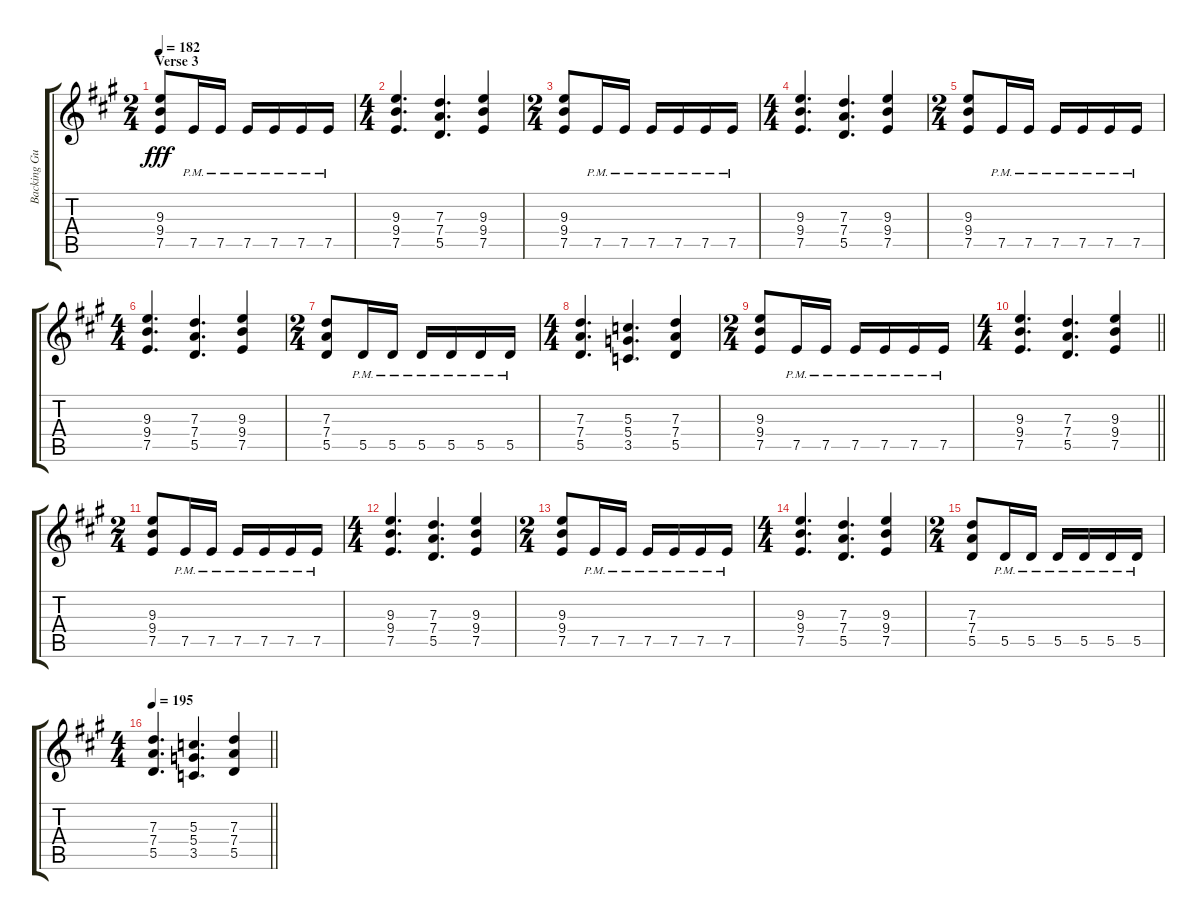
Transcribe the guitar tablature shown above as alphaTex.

\track ("Backing Guitar" "Backing Gu") {instrument overdrivenguitar}
\staff {score tabs}
\tuning (E4 B3 G3 D3 A2 E2) {hide}
\ts (2 4)
\section ("" "Verse 3")
\tempo 182
\clef g2
\ks a
(9.3 9.4 7.5).8{dy fff} 7.5{pm}.16 7.5{pm}.16 7.5{pm}.16 7.5{pm}.16 7.5{pm}.16 7.5{pm}.16 |
\ts (4 4)
(9.3 9.4 7.5).4{d} (7.3 7.4 5.5).4{d} (9.3 9.4 7.5).4 |
\ts (2 4)
(9.3 9.4 7.5).8 7.5{pm}.16 7.5{pm}.16 7.5{pm}.16 7.5{pm}.16 7.5{pm}.16 7.5{pm}.16 |
\ts (4 4)
(9.3 9.4 7.5).4{d} (7.3 7.4 5.5).4{d} (9.3 9.4 7.5).4 |
\ts (2 4)
(9.3 9.4 7.5).8 7.5{pm}.16 7.5{pm}.16 7.5{pm}.16 7.5{pm}.16 7.5{pm}.16 7.5{pm}.16 |
\ts (4 4)
(9.3 9.4 7.5).4{d} (7.3 7.4 5.5).4{d} (9.3 9.4 7.5).4 |
\ts (2 4)
(7.3 7.4 5.5).8 5.5{pm}.16 5.5{pm}.16 5.5{pm}.16 5.5{pm}.16 5.5{pm}.16 5.5{pm}.16 |
\ts (4 4)
(7.3 7.4 5.5).4{d} (5.3 5.4 3.5).4{d} (7.3 7.4 5.5).4 |
\ts (2 4)
(9.3 9.4 7.5).8 7.5{pm}.16 7.5{pm}.16 7.5{pm}.16 7.5{pm}.16 7.5{pm}.16 7.5{pm}.16 |
\ts (4 4)
\barLineRight lightlight
(9.3 9.4 7.5).4{d} (7.3 7.4 5.5).4{d} (9.3 9.4 7.5).4 |
\ts (2 4)
(9.3 9.4 7.5).8 7.5{pm}.16 7.5{pm}.16 7.5{pm}.16 7.5{pm}.16 7.5{pm}.16 7.5{pm}.16 |
\ts (4 4)
(9.3 9.4 7.5).4{d} (7.3 7.4 5.5).4{d} (9.3 9.4 7.5).4 |
\ts (2 4)
(9.3 9.4 7.5).8 7.5{pm}.16 7.5{pm}.16 7.5{pm}.16 7.5{pm}.16 7.5{pm}.16 7.5{pm}.16 |
\ts (4 4)
(9.3 9.4 7.5).4{d} (7.3 7.4 5.5).4{d} (9.3 9.4 7.5).4 |
\ts (2 4)
(7.3 7.4 5.5).8 5.5{pm}.16 5.5{pm}.16 5.5{pm}.16 5.5{pm}.16 5.5{pm}.16 5.5{pm}.16 |
\ts (4 4)
\tempo 195
\barLineRight lightlight
(7.3 7.4 5.5).4{d} (5.3 5.4 3.5).4{d} (7.3 7.4 5.5).4
